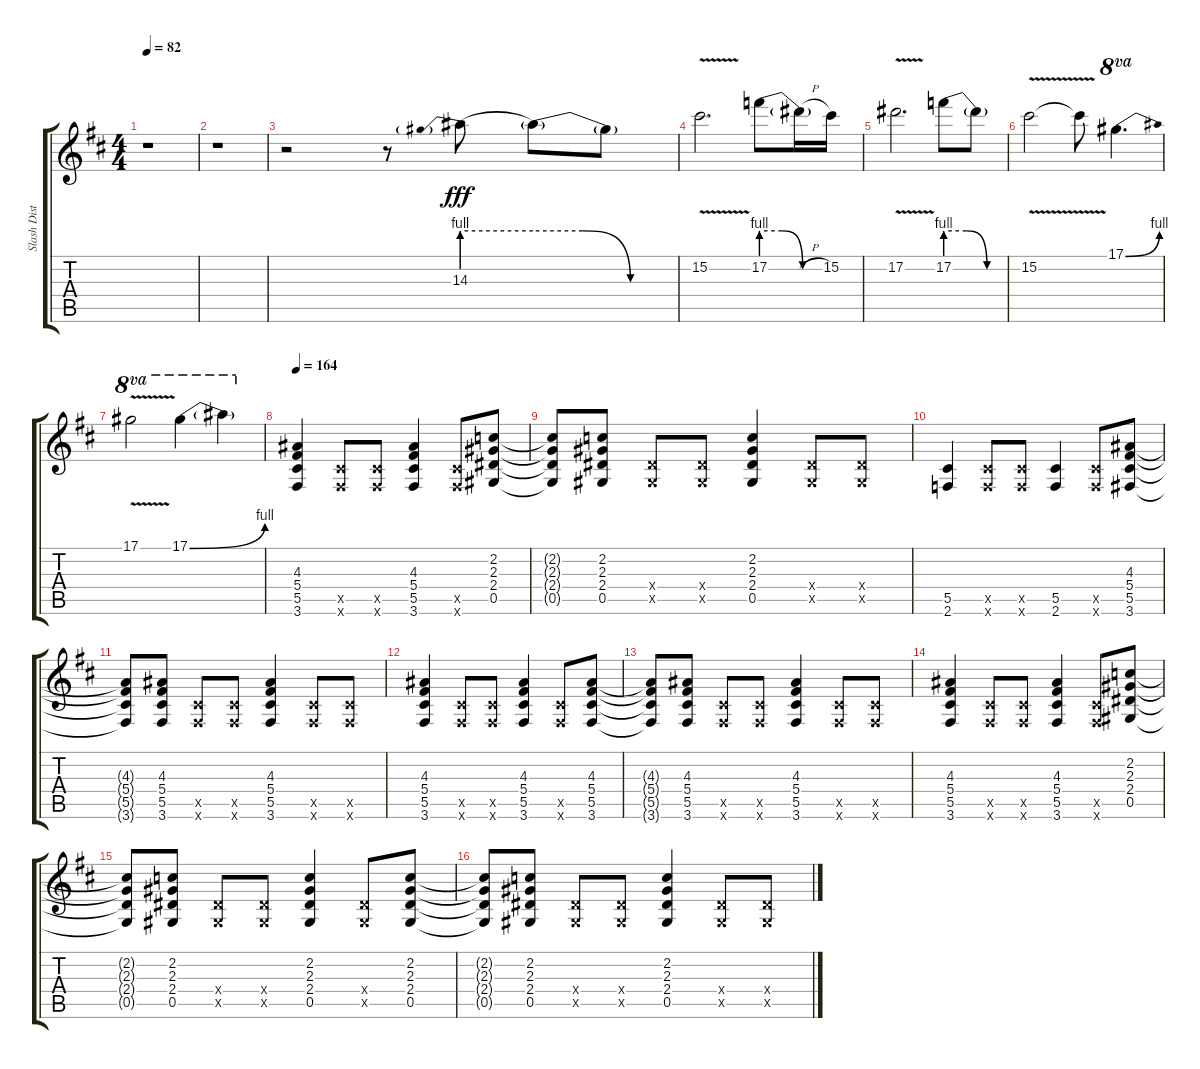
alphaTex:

\track ("Slash Dist" "Slash Dist") {instrument distortionguitar}
\staff {score tabs}
\tuning (Eb4 Bb3 Gb3 Db3 Ab2 Eb2) {hide}
\ts (4 4)
\tempo 82
\clef g2
\ks d
r.1{dy fff} |
r.1 |
r.2 r.8 14.3{be (prebend 0 4 60 4)}.8 14.3{be (custom 0 4 20 4 40 0 60 0) t}.8 14.3{t}.8 |
15.2{v}.2{d} 17.2{be (custom 0 4 20 4 40 0 60 0)}.8 17.2{h t}.16 15.2.16 |
17.2{v}.2{d} 17.2{be (custom 0 4 20 4 40 0 60 0)}.8 17.2{t}.8 |
15.2{v}.2 15.2{v t}.8 17.1{be (bend 0 0 60 4)}.4{d ot 8va} |
17.1{v}.2{ot 8va} 17.1{be (bend 0 0 60 4)}.4{ot 8va} 17.1{t}.4{ot 8va} |
\tempo 164
(4.3 5.4 5.5 3.6).4 (5.5{x} 3.6{x}).8 (5.5{x} 3.6{x}).8 (4.3 5.4 5.5 3.6).4 (5.5{x} 3.6{x}).8 (2.2 2.3 2.4 0.5).8 |
(2.2{t} 2.3{t} 2.4{t} 0.5{t}).8 (2.2 2.3 2.4 0.5).8 (2.4{x} 0.5{x}).8 (2.4{x} 0.5{x}).8 (2.2 2.3 2.4 0.5).4 (2.4{x} 0.5{x}).8 (2.4{x} 0.5{x}).8 |
(5.5 2.6).4 (5.5{x} 2.6{x}).8 (5.5{x} 2.6{x}).8 (5.5 2.6).4 (5.5{x} 2.6{x}).8 (4.3 5.4 5.5 3.6).8 |
(4.3{t} 5.4{t} 5.5{t} 3.6{t}).8 (4.3 5.4 5.5 3.6).8 (5.5{x} 3.6{x}).8 (5.5{x} 3.6{x}).8 (4.3 5.4 5.5 3.6).4 (5.5{x} 3.6{x}).8 (5.5{x} 3.6{x}).8 |
(4.3 5.4 5.5 3.6).4 (5.5{x} 3.6{x}).8 (5.5{x} 3.6{x}).8 (4.3 5.4 5.5 3.6).4 (5.5{x} 3.6{x}).8 (4.3 5.4 5.5 3.6).8 |
(4.3{t} 5.4{t} 5.5{t} 3.6{t}).8 (4.3 5.4 5.5 3.6).8 (5.5{x} 3.6{x}).8 (5.5{x} 3.6{x}).8 (4.3 5.4 5.5 3.6).4 (5.5{x} 3.6{x}).8 (5.5{x} 3.6{x}).8 |
(4.3 5.4 5.5 3.6).4 (5.5{x} 3.6{x}).8 (5.5{x} 3.6{x}).8 (4.3 5.4 5.5 3.6).4 (5.5{x} 3.6{x}).8 (2.2 2.3 2.4 0.5).8 |
(2.2{t} 2.3{t} 2.4{t} 0.5{t}).8 (2.2 2.3 2.4 0.5).8 (2.4{x} 0.5{x}).8 (2.4{x} 0.5{x}).8 (2.2 2.3 2.4 0.5).4 (2.4{x} 0.5{x}).8 (2.2 2.3 2.4 0.5).8 |
(2.2{t} 2.3{t} 2.4{t} 0.5{t}).8 (2.2 2.3 2.4 0.5).8 (2.4{x} 0.5{x}).8 (2.4{x} 0.5{x}).8 (2.2 2.3 2.4 0.5).4 (2.4{x} 0.5{x}).8 (2.4{x} 0.5{x}).8
